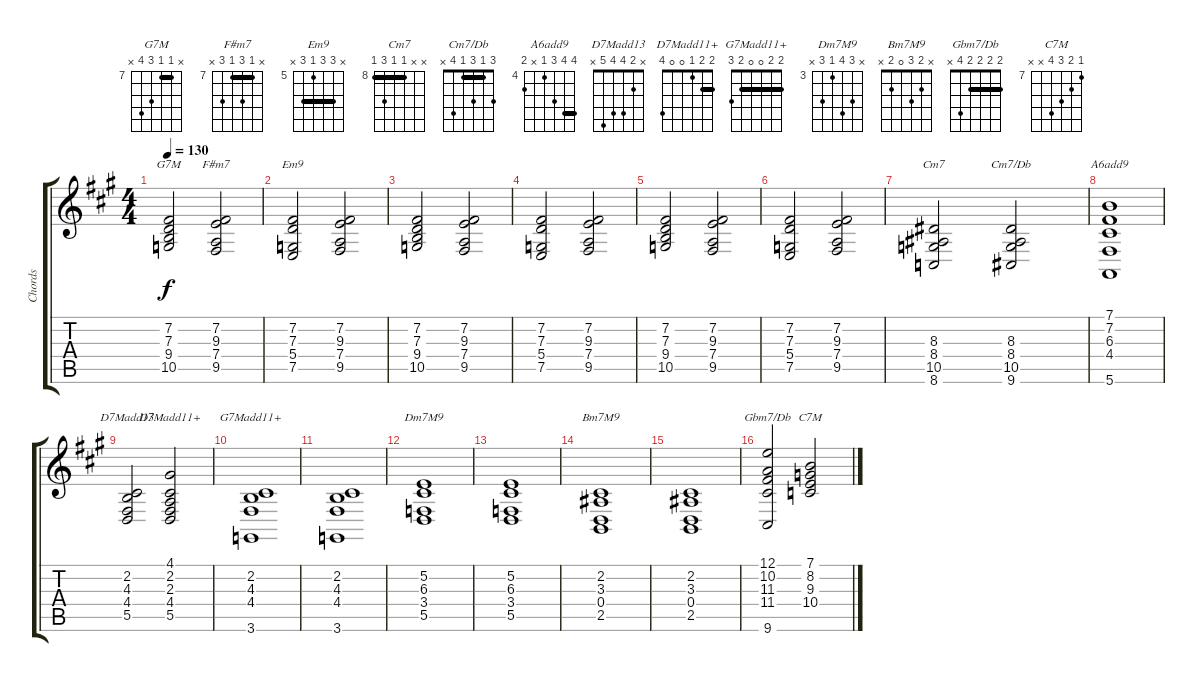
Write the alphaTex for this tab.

\track ("Chords" "Chords") {mute instrument acousticgrandpiano}
\staff {score tabs}
\tuning (E4 B3 G3 D3 A2 E2) {hide}
\chord ("G7M" x 7 7 9 10 x) {firstfret 7 barre 7}
\chord ("F#m7" x 7 9 7 9 x) {firstfret 7 barre 7}
\chord ("Em9" x 7 7 5 7 x) {firstfret 5 barre 7}
\chord ("Cm7" x x 8 8 10 8) {firstfret 8 barre 8}
\chord ("Cm7/Db" 3 1 3 1 4 x) {barre 1}
\chord ("A6add9" 7 7 6 4 x 5) {firstfret 4 barre 7}
\chord ("D7Madd13" x 2 4 4 5 x)
\chord ("D7Madd11+" 2 2 1 0 0 4) {barre 2}
\chord ("G7Madd11+" 2 2 0 0 2 3) {barre 2}
\chord ("Dm7M9" x 5 6 3 5 x) {firstfret 3}
\chord ("Bm7M9" x 2 3 0 2 x)
\chord ("Gbm7/Db" 2 2 2 2 4 x) {barre 2}
\chord ("C7M" 7 8 9 10 x x) {firstfret 7}
\ts (4 4)
\tempo 130
\clef g2
\ks a
(7.2 7.3 9.4 10.5).2{ch "G7M" dy f} (7.2 9.3 7.4 9.5).2{ch "F#m7"} |
(7.2 7.3 5.4 7.5).2{ch "Em9"} (7.2 9.3 7.4 9.5).2 |
(7.2 7.3 9.4 10.5).2 (7.2 9.3 7.4 9.5).2 |
(7.2 7.3 5.4 7.5).2 (7.2 9.3 7.4 9.5).2 |
(7.2 7.3 9.4 10.5).2 (7.2 9.3 7.4 9.5).2 |
(7.2 7.3 5.4 7.5).2 (7.2 9.3 7.4 9.5).2 |
(8.3 8.4 10.5 8.6).2{ch "Cm7"} (8.3 8.4 10.5 9.6).2{ch "Cm7/Db"} |
(7.1 7.2 6.3 4.4 5.6).1{ch "A6add9"} |
(2.2 4.3 4.4 5.5).2{ch "D7Madd13"} (4.1 2.2 2.3 4.4 5.5).2{ch "D7Madd11+"} |
(2.2 4.3 4.4 3.6).1{ch "G7Madd11+"} |
(2.2 4.3 4.4 3.6).1 |
(5.2 6.3 3.4 5.5).1{ch "Dm7M9"} |
(5.2 6.3 3.4 5.5).1 |
(2.2 3.3 0.4 2.5).1{ch "Bm7M9"} |
(2.2 3.3 0.4 2.5).1 |
(12.1 10.2 11.3 11.4 9.6).2{ch "Gbm7/Db"} (7.1 8.2 9.3 10.4).2{ch "C7M"}
